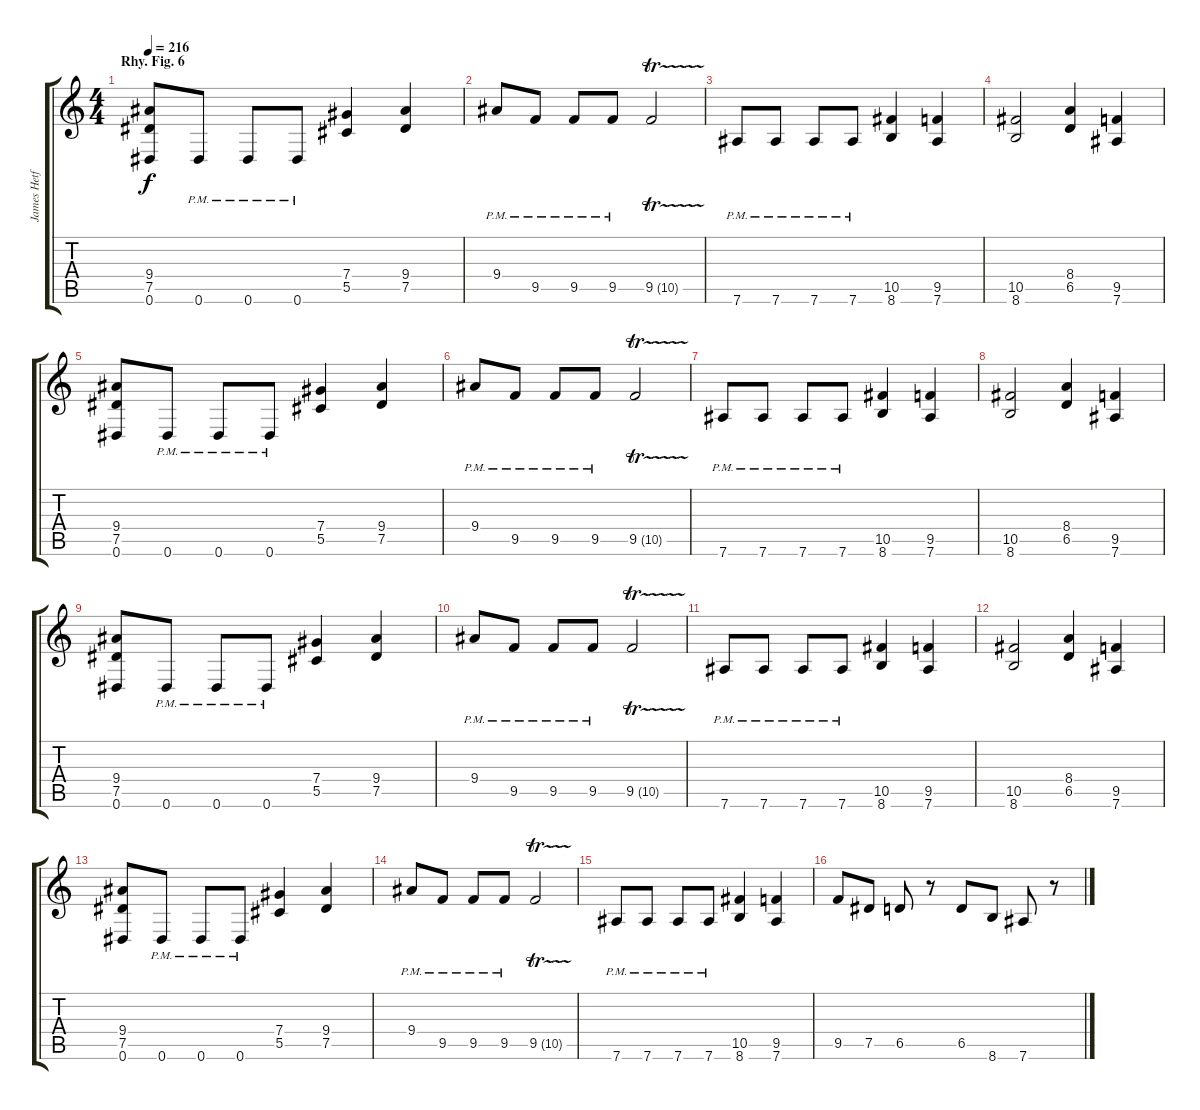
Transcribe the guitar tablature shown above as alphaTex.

\track ("James Hetfield (Distortion Guitar)" "James Hetf") {instrument distortionguitar}
\staff {score tabs}
\tuning (Eb4 Bb3 Gb3 Db3 Ab2 Eb2) {hide}
\ts (4 4)
\section ("" "Rhy. Fig. 6")
\tempo 216
\clef g2
\ks c
(9.4 7.5 0.6).8{dy f} 0.6{pm}.8 0.6{pm}.8 0.6{pm}.8 (7.4 5.5).4 (9.4 7.5).4 |
9.4{pm}.8 9.5{pm}.8 9.5{pm}.8 9.5{pm}.8 9.5{tr (10 16)}.2 |
7.6{pm}.8 7.6{pm}.8 7.6{pm}.8 7.6{pm}.8 (10.5 8.6).4 (9.5 7.6).4 |
(10.5 8.6).2 (8.4 6.5).4 (9.5 7.6).4 |
(9.4 7.5 0.6).8 0.6{pm}.8 0.6{pm}.8 0.6{pm}.8 (7.4 5.5).4 (9.4 7.5).4 |
9.4{pm}.8 9.5{pm}.8 9.5{pm}.8 9.5{pm}.8 9.5{tr (10 16)}.2 |
7.6{pm}.8 7.6{pm}.8 7.6{pm}.8 7.6{pm}.8 (10.5 8.6).4 (9.5 7.6).4 |
(10.5 8.6).2 (8.4 6.5).4 (9.5 7.6).4 |
(9.4 7.5 0.6).8 0.6{pm}.8 0.6{pm}.8 0.6{pm}.8 (7.4 5.5).4 (9.4 7.5).4 |
9.4{pm}.8 9.5{pm}.8 9.5{pm}.8 9.5{pm}.8 9.5{tr (10 16)}.2 |
7.6{pm}.8 7.6{pm}.8 7.6{pm}.8 7.6{pm}.8 (10.5 8.6).4 (9.5 7.6).4 |
(10.5 8.6).2 (8.4 6.5).4 (9.5 7.6).4 |
(9.4 7.5 0.6).8 0.6{pm}.8 0.6{pm}.8 0.6{pm}.8 (7.4 5.5).4 (9.4 7.5).4 |
9.4{pm}.8 9.5{pm}.8 9.5{pm}.8 9.5{pm}.8 9.5{tr (10 16)}.2 |
7.6{pm}.8 7.6{pm}.8 7.6{pm}.8 7.6{pm}.8 (10.5 8.6).4 (9.5 7.6).4 |
9.5.8 7.5.8 6.5.8 r.8 6.5.8 8.6.8 7.6.8 r.8
